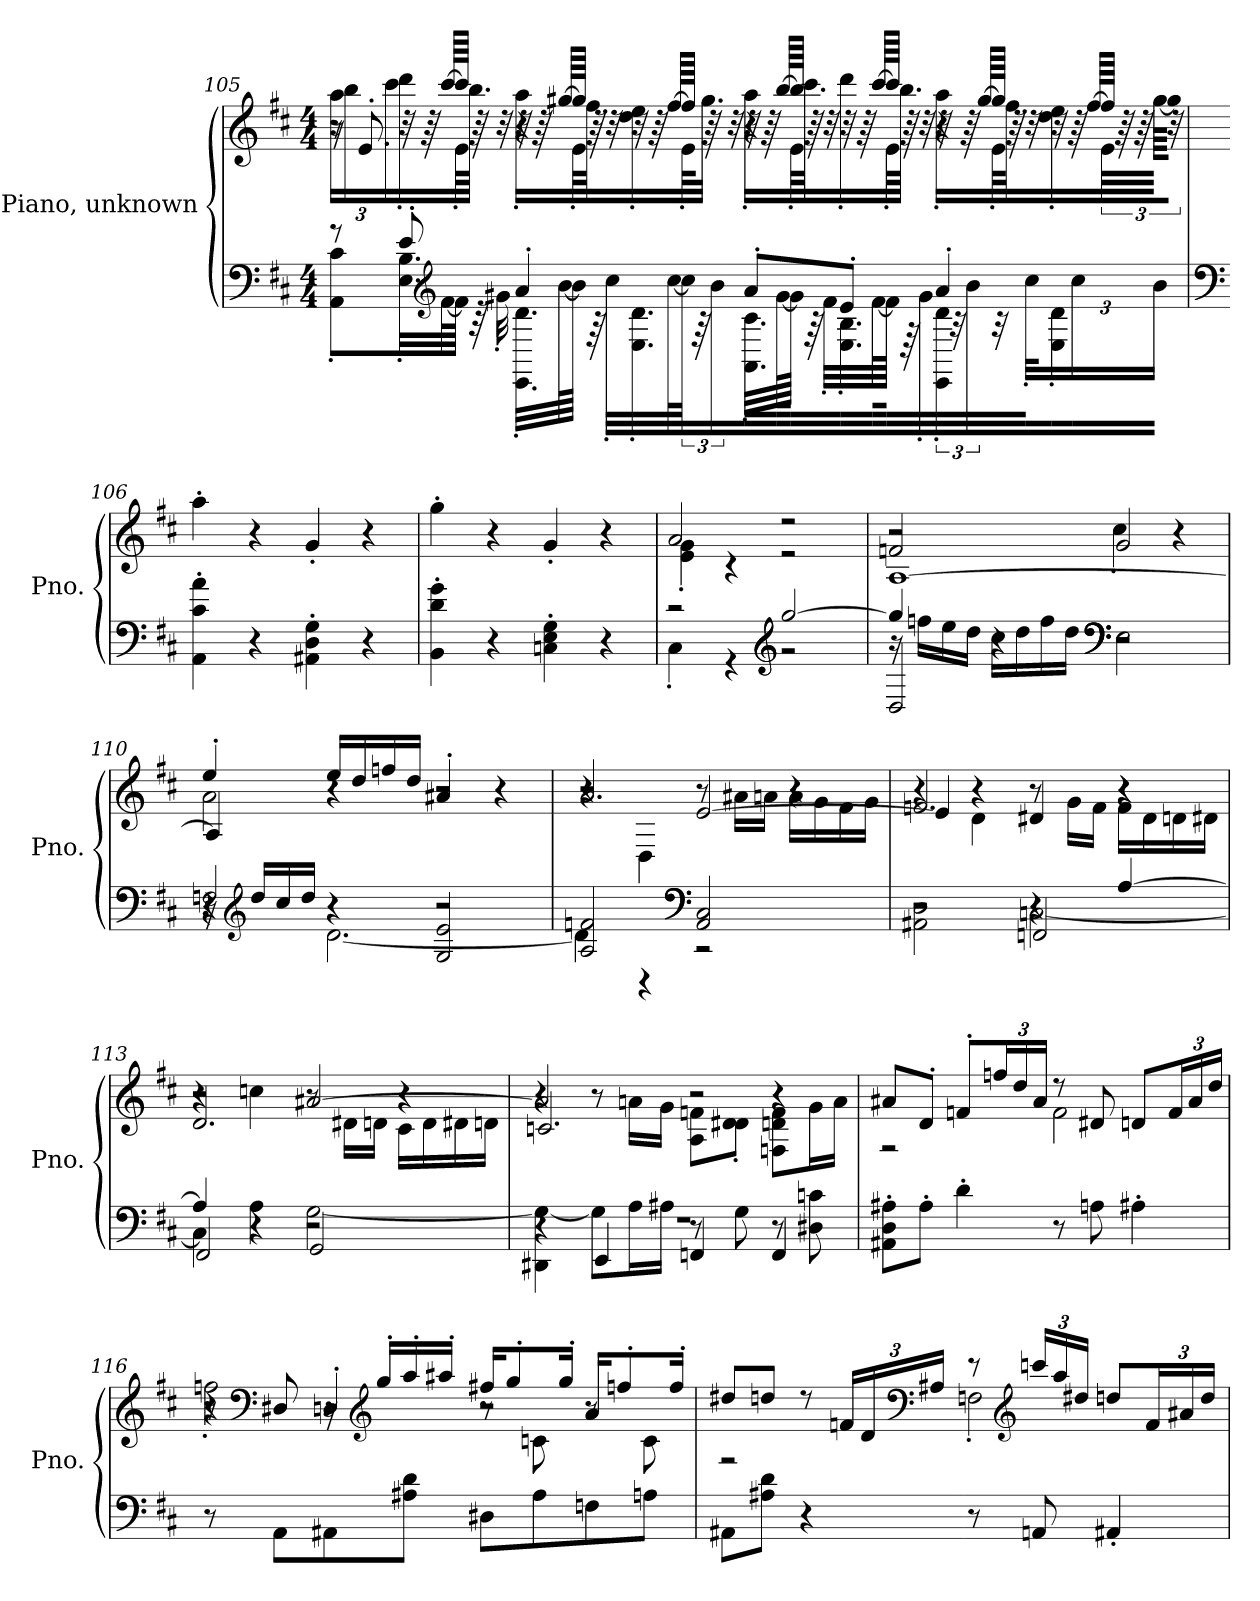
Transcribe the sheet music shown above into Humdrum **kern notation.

**kern	**kern
*part1	*part1
*staff2	*staff1
*I"Piano, unknown	*
*I'Pno.	*
!!LO:LB:g=z
*clefF4	*clefG2
*k[f#c#]	*k[f#c#]
*M4/4	*M4/4
=105	=105
*^	*^
*	*	*	*Xbrackettup
*	*	*	*^
8r	8AA\' 8c#\'L	8r	24aa\LL	16r
.	.	.	24bb\	.
.	.	.	.	8.e'/
.	.	.	24ccc#\	.
8e'/	32.E\' 32.B\'LL	32r	16ddd'\	.
.	.	64r	.	.
*clefG2	*	*	*	*
.	[64f#\L	[64ccc#/LLLL	.	.
.	64f#\JJJJ]	64ccc#/JJJJ]	64e'\KL	.
.	64r	64r	32.bb\JJJ	.
.	32g#X'\	32r	.	.
4a'/	32.EE\' 32.d\'LLL	4r	16aa'\LL	32r
.	.	.	.	64r
.	[64b\L	.	.	[64gg#X/LLLL
.	64b\JJJJ]	.	64e'\KL	64gg#/JJJJ]
.	64r	.	32.ff#\J	64r
.	32cc#'\LLL	.	.	32r
.	32.E\' 32.d\'	.	16dd\' 16ee\'	32r
.	.	.	.	64r
.	[64cc#\L	.	.	[64ff#/LLLL
.	96cc#\JJJJ]	.	64e'\KL	64ff#/JJJJ]
.	96r	.	.	.
.	.	.	32.gg#\JJJ	64r
.	24b\	.	.	.
.	.	.	.	32r
8a'/L	32.AA\' 32.c#\'LLL	32r	16aa'\LL	4r
.	.	64r	.	.
.	[64g#\L	[64bb/LLLL	.	.
.	64g#\JJJJ]	64bb/JJJJ]	64e'\KL	.
.	64r	64r	32.ccc#\J	.
.	32f#'\LLL	32r	.	.
8e'/J	32.E\' 32.B\'	32r	16ddd'\	.
.	.	64r	.	.
.	[64f#\L	[64ccc#/LLLL	.	.
.	64f#\JJJJ]	64ccc#/JJJJ]	64e'\KL	.
.	64r	64r	32.bb\JJJ	.
.	32g#'\	32r	.	.
4a'/	48EE\' 48d\'	4r	16aa'\LL	32r
.	48r	.	.	.
.	.	.	.	64r
.	48b\	.	.	.
.	.	.	.	[64gg#/LLLL
.	32r	.	64e'\KL	64gg#/JJJJ]
.	.	.	32.ff#\J	64r
.	32cc#'\KLL	.	.	32r
*	*Xbrackettup	*	*	*
.	24E\' 24d\'	.	16dd\' 16ee\'	32r
.	.	.	.	64r
.	24cc#\	.	.	.
.	.	.	.	[64ff#/LLLL
*	*	*	*brackettup	*
.	.	.	96e\JJkk	64ff#/JJJJ]
.	.	.	96r	.
.	.	.	.	64r
.	24b\JJ	.	[96gg#\KLLL	.
.	.	.	32gg#\JJJ]	32r
*v	*v	*	*	*
*	*v	*v	*v
!!LO:LB:g=z
=106	=106
*clefF4	*
4AA\' 4c#\' 4a\'	4aa'\
4r	4r
4AA#X\' 4D\' 4G\'	4g'/
4r	4r
=107	=107
4BB\' 4d\' 4g\'	4gg'\
4r	4r
4Cn\' 4E\' 4G\'	4g'/
4r	4r
=108	=108
*^	*^
2r	4C#'\	2a/	4e\' 4g\'
.	4r	.	4r
*clefG2	*	*	*
[2gg/	2r	2r	2r
=109	=109	=109	=109
*	*^	*	*^
4gg/]	16r	2D/	2fn/	2r	[1A
.	16ffn\LL	.	.	.	.
.	16ee\	.	.	.	.
.	16dd\JJ	.	.	.	.
4r	16cc#\LL	.	.	.	.
.	16dd\	.	.	.	.
.	16ff\	.	.	.	.
.	16dd\JJ	.	.	.	.
*clefF4	*	*	*	*	*
2r	2E\	2r	2g/	4cc#'\	.
.	.	.	.	4r	.
=110	=110	=110	=110	=110	=110
16r	4r	2Fn/	4ee'/	2a\	4A/]
*clefG2	*	*	*	*	*
16dd/LL	.	.	.	.	.
16cc#/	.	.	.	.	.
16dd/JJ	.	.	.	.	.
4r	[2.d\	.	16ee/LL	.	4r
.	.	.	16dd/	.	.
.	.	.	16ffn/	.	.
.	.	.	16dd/JJ	.	.
2G/ 2e/	.	2r	4a#X'/	2r	2r
.	.	.	4r	.	.
*	*v	*v	*	*	*
!!LO:PB:g=z	!!	!!
=111	=111	=111	=111	=111
2A/ 2fn/	4d\]	2.a/	4r	2r
.	4r	.	4D\	.
*clefF4	*	*	*	*
2AA/ 2C#/	2r	.	8r	[2e/
.	.	.	16a#X\LL	.
.	.	.	16an\JJ	.
.	.	4r	16a\LL	.
.	.	.	16g\	.
.	.	.	16f#\	.
.	.	.	16g\JJ	.
=112	=112	=112	=112	=112
*	*^	*	*	*
2r	2AA#X\ 2D\	2r	2.fn/	4r	4e/]
.	.	.	.	4d\	4r
4r	[2Cn\	2FFn/	.	8r	4d#X/
.	.	.	.	16g\LL	.
.	.	.	.	16f\JJ	.
[4A/	.	.	4r	16f\LL	4r
.	.	.	.	16d#\	.
.	.	.	.	16dn\	.
.	.	.	.	16d#X\JJ	.
=113	=113	=113	=113	=113	=113
4A/]	4C\]	2FF#/	2r	4r	2.d/
4r	4A\	.	.	4ccn\	.
2r	[2G\	2GG/	[2a#X/	8r	.
.	.	.	.	16d#X\LL	.
.	.	.	.	16dn\JJ	.
.	.	.	.	16c#\LL	4r
.	.	.	.	16d\	.
.	.	.	.	16d#X\	.
.	.	.	.	16dn\JJ	.
!!LO:LB:g=z	!!	!!
=114	=114	=114	=114	=114	=114
1r	4DD#X\ 4G\_	4r	2a#/]	4r	2.cn/
.	8G\L]	4EE/	.	8r	.
.	16A\L	.	.	16an\LL	.
.	16A#X\JJ	.	.	16g\JJ	.
.	8r	4FFn/	2r	8A\ 8fn\L	.
.	8G\	.	.	8d\' 8d#X\'J	.
.	8r	4FF/	.	8Fn\ 8dn\ 8f\L	4r
.	8D#X\ 8cn\	.	.	16g\L	.
.	.	.	.	16a\JJ	.
*v	*v	*v	*	*	*
*	*	*v	*v
=115	=115	=115
8AA#X\' 8D\' 8A#X\'L	8a#X/L	2r
8A#'\J	8d'/J	.
4d'\	8fn'/L	.
*	*Xbrackettup	*
.	24ffn/L	.
.	24dd/	.
.	24a#/JJ	.
8r	8r	2f\
8An\	8d#X/	.
4A#X'\	8dn/L	.
.	24f/L	.
.	24a#/	.
.	24dd/JJ	.
!!LO:LB:g=z
=116	=116	=116
*	*	*^
8r	8r	2ffn'\	4r
*	*clefF4	*	*
8AA\L	8D#X/	.	.
8AA#X\	16r	.	4Dn'/
*	*clefG2	*	*
.	16gg'/LL	.	.
8A#X\ 8d\J	16aa'/	.	.
.	16aa#X'/JJ	.	.
8D#X\L	16ff#X/KL	8r	2r
.	8gg'/	.	.
8A#\	.	8cn\	.
.	16gg'/Jk	.	.
8Fn\	16a/KL	8r	.
.	8ffn'/	.	.
8An\J	.	8c\	.
.	16ff'/Jk	.	.
*	*	*v	*v
!!LO:LB:g=z
=117	=117	=117
8AA#X\L	8dd#X/L	2r
8A#X\ 8d\J	8ddn/J	.
4r	8r	.
.	24fn/LL	.
.	24d/	.
*	*clefF4	*
.	24A#X/JJ	.
8r	8r	2Fn'\
*	*clefG2	*
8AAn/	24cccn/LL	.
.	24aa/	.
.	24dd#X/JJ	.
4AA#X'/	8ddn/L	.
.	24f/L	.
.	24a#X/	.
.	24dd/JJ	.
*	*v	*v
=	=
*-	*-
